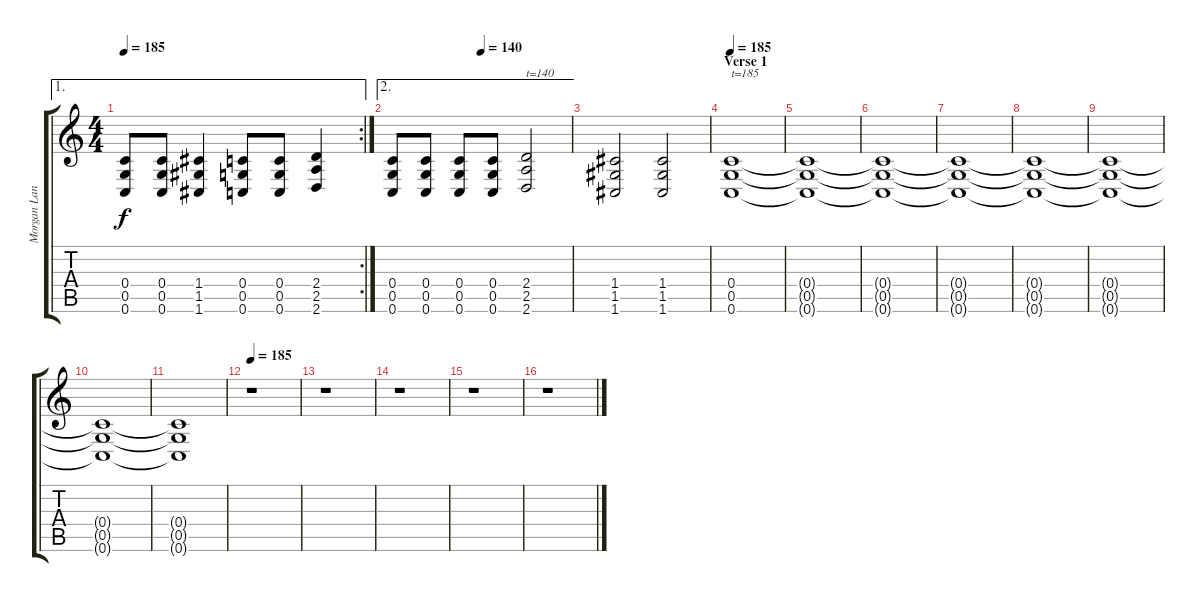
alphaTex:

\track ("Morgan Lander - Guitar" "Morgan Lan") {instrument distortionguitar}
\staff {score tabs}
\tuning (D4 A3 F3 C3 G2 C2) {hide}
\ae 1
\rc 2
\ts (4 4)
\tempo 185
\clef g2
\ks c
(0.4 0.5 0.6).8{dy f} (0.4 0.5 0.6).8 (1.4 1.5 1.6).4 (0.4 0.5 0.6).8 (0.4 0.5 0.6).8 (2.4 2.5 2.6).4 |
\ae 2
\tempo (140 0.5)
(0.4 0.5 0.6).8 (0.4 0.5 0.6).8 (0.4 0.5 0.6).8 (0.4 0.5 0.6).8 (2.4 2.5 2.6).2{txt "t=140"} |
(1.4 1.5 1.6).2 (1.4 1.5 1.6).2 |
\section ("" "Verse 1")
\tempo 185
(0.4 0.5 0.6).1{txt "t=185" volume 12 balance 13 instrument distortionguitar} |
(0.4{t} 0.5{t} 0.6{t}).1 |
(0.4{t} 0.5{t} 0.6{t}).1 |
(0.4{t} 0.5{t} 0.6{t}).1 |
(0.4{t} 0.5{t} 0.6{t}).1 |
(0.4{t} 0.5{t} 0.6{t}).1 |
(0.4{t} 0.5{t} 0.6{t}).1{volume 4} |
(0.4{t} 0.5{t} 0.6{t}).1 |
\tempo 185
r.1 |
r.1 |
r.1 |
r.1 |
r.1
